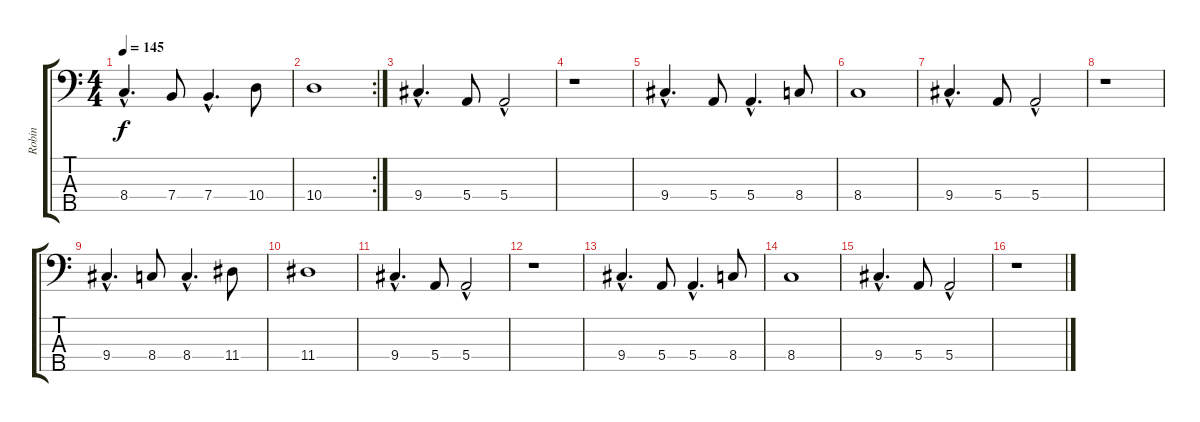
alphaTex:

\track ("Robin" "Robin") {instrument electricbasspick}
\staff {score tabs}
\tuning (G2 D2 A1 E1 B0) {hide}
\ts (4 4)
\tempo 145
\clef f4
\ks c
8.4{hac}.4{d dy f} 7.4.8 7.4{hac}.4{d} 10.4.8 |
\rc 2
10.4.1 |
9.4{hac}.4{d} 5.4.8 5.4{hac}.2 |
r.1 |
9.4{hac}.4{d} 5.4.8 5.4{hac}.4{d} 8.4.8 |
8.4.1 |
9.4{hac}.4{d} 5.4.8 5.4{hac}.2 |
r.1 |
9.4{hac}.4{d} 8.4.8 8.4{hac}.4{d} 11.4.8 |
11.4.1 |
9.4{hac}.4{d} 5.4.8 5.4{hac}.2 |
r.1 |
9.4{hac}.4{d} 5.4.8 5.4{hac}.4{d} 8.4.8 |
8.4.1 |
9.4{hac}.4{d} 5.4.8 5.4{hac}.2 |
r.1
